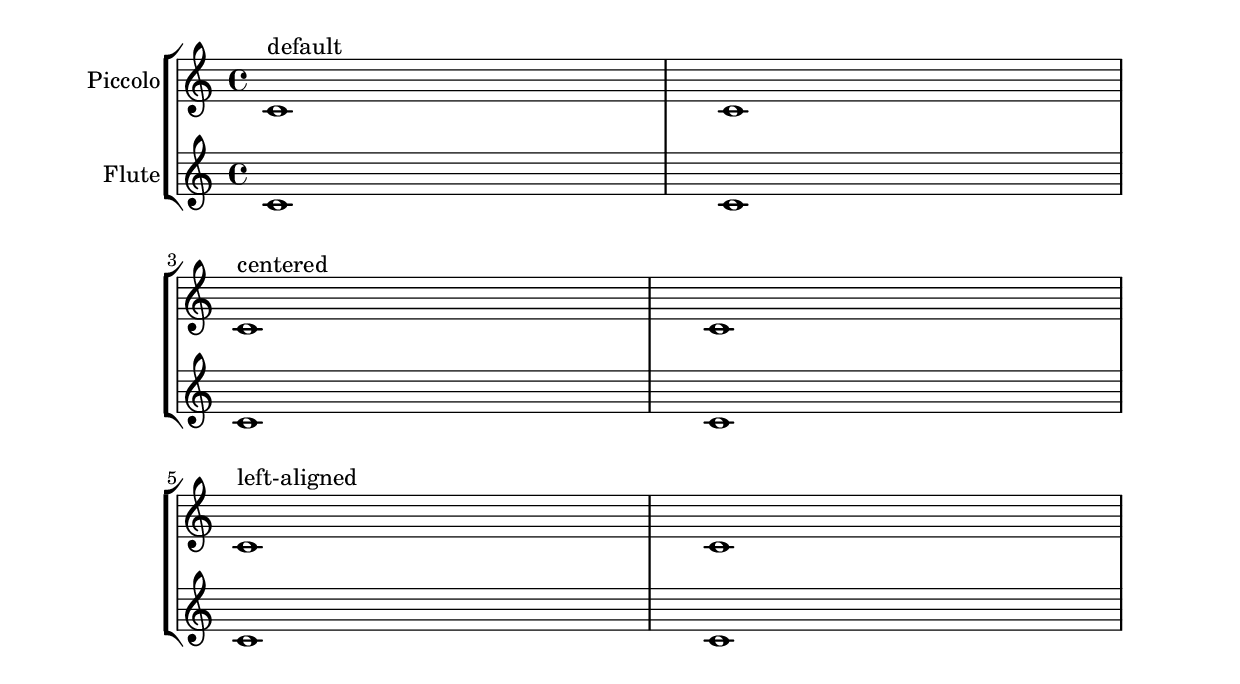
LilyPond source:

%% Do not edit this file; it is auto-generated from LSR http://lsr.dsi.unimi.it
%% This file is in the public domain.
\version "2.11.50"

\header {
  lsrtags = "text, paper-and-layout, titles"

  texidoc = "
Instrument names are generally printed to the left of the staves. To
align the names of several different intruments, put them in a
@code{\\markup} block and use one of the following possibilites:

* 
    Right-aligned instrument names: this is the default behavior
  
* 
    Center-aligned instrument names: using the @code{\\hcenter-in #n}
command
    places the instrument names inside a padded box, with @code{n} being
the width
    of the box
  
* 
    Left-aligned instrument names: the names are printed on top of an
    empty box, using the @code{\\combine} command
    with an @code{\\hspace #n} object.
  


"
  doctitle = "Aligning and centering instrument names"
} % begin verbatim
\paper {
  indent = #0
  left-margin = #30
  line-width = #160
}

\new StaffGroup \relative c' <<
  \new Staff {
    \set Staff.instrumentName = #"Piccolo"
    c1^"default" | c \break
    \set Staff.instrumentName = \markup { \hcenter-in #10 Piccolo }
    c1^"centered" | c \break
    \set Staff.instrumentName = \markup { \combine \hspace #8 Piccolo }
    c1^"left-aligned" | c
  } 
  \new Staff {
    \set Staff.instrumentName = #"Flute"
    c1 | c \break
    \set Staff.instrumentName = \markup { \hcenter-in #10 Flute }
    c1 | c \break
    \set Staff.instrumentName = \markup { \combine \hspace #8 Flute }
    c1 | c
  }
>>
